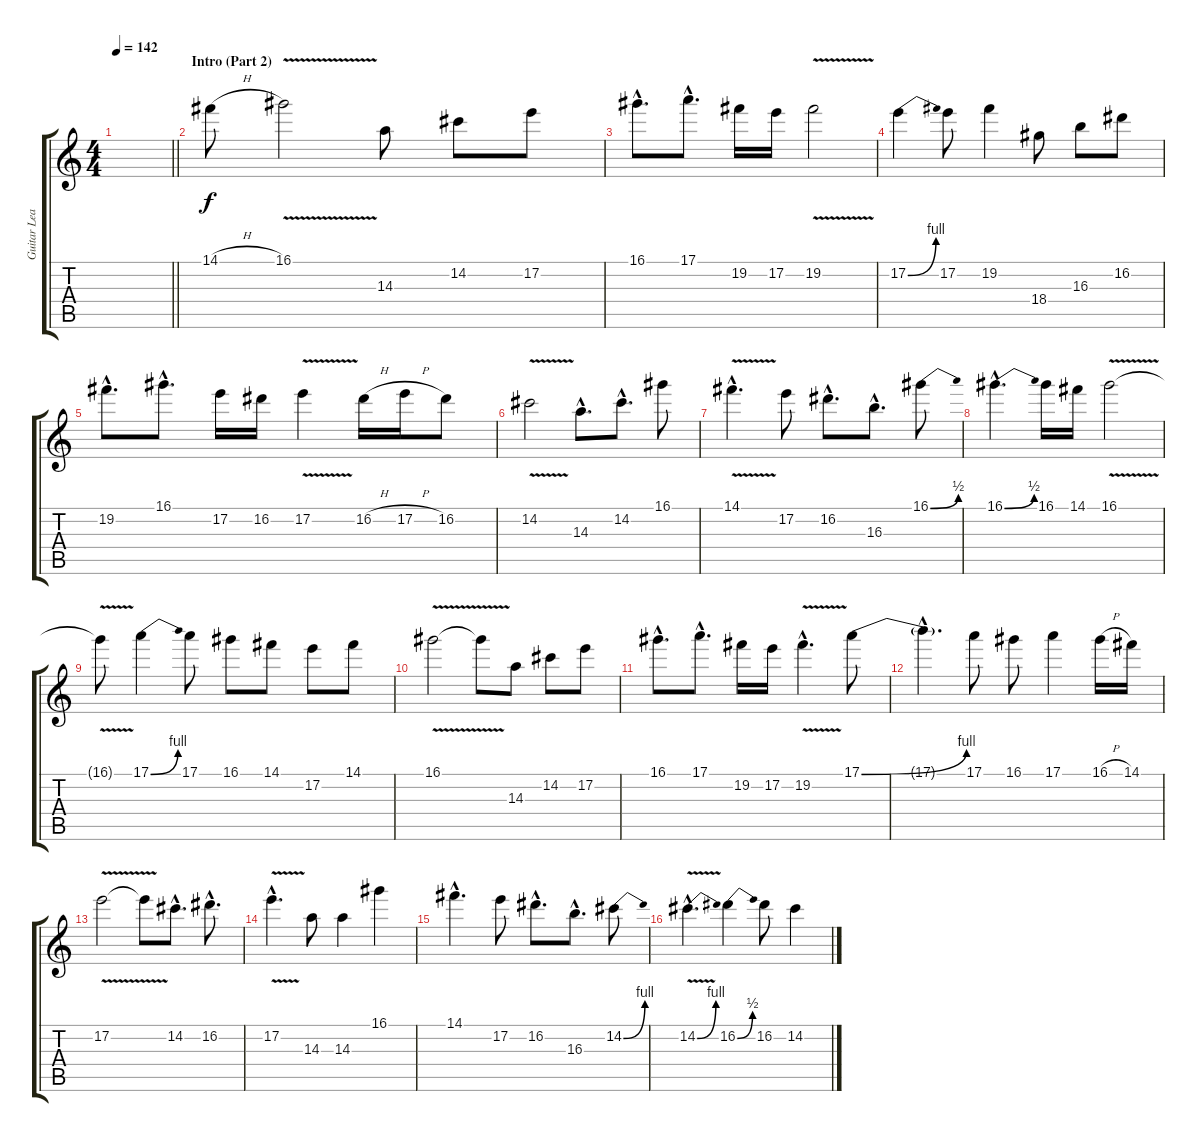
\track ("Guitar Lead" "Guitar Lea") {instrument overdrivenguitar}
\staff {score tabs}
\tuning (E4 B3 G3 D3 A2 E2) {hide}
\ts (4 4)
\tempo 142
\clef g2
\barLineRight lightlight
\ks c
|
\section ("" "Intro (Part 2)")
14.1{h}.8 16.1{v}.2 14.3.8 14.2.8 17.2.8 |
16.1{hac}.8{d} 17.1{hac}.8{d} 19.2.16 17.2.16 19.2{v}.2 |
17.2{be (bend 0 0 60 4)}.4 17.2.8 19.2.4 18.4.8 16.3.8 16.2.8 |
19.2{hac}.8{d} 16.1{hac}.8{d} 17.2.16 16.2.16 17.2{v}.4 16.2{h}.16 17.2{h}.16 16.2.8 |
14.2{v}.2 14.3{hac}.8{d} 14.2{hac}.8{d} 16.1.8 |
14.1{v hac}.4{d} 17.2.8 16.2{hac}.8{d} 16.3{hac}.8{d} 16.1{be (bend 0 0 60 2)}.8 |
16.1{be (bend 0 0 60 2) hac}.4{d} 16.1.16 14.1.16 16.1{v}.2 |
16.1{t}.8 17.1{be (bend 0 0 60 4)}.4 17.1.8 16.1.8 14.1.8 17.2.8 14.1.8 |
16.1{v}.2 16.1{t}.8 14.3.8 14.2.8 17.2.8 |
16.1{hac}.8{d} 17.1{hac}.8{d} 19.2.16 17.2.16 19.2{v hac}.4{d} 17.1{be (bend 0 0 60 4)}.8 |
17.1{hac t}.4{d} 17.1.8 16.1.8 17.1.4 16.1{h}.16 14.1.16 |
17.2{v}.2 17.2{t}.8 14.2{hac}.8{d} 16.2{hac}.8{d} |
17.2{v hac}.4{d} 14.3.8 14.3.4 16.1.4 |
14.1{hac}.4{d} 17.2.8 16.2{hac}.8{d} 16.3{hac}.8{d} 14.2{be (bend 0 0 60 4)}.8 |
14.2{be (bend 0 0 60 4) v hac}.4{d} 16.2{be (bend 0 0 60 2)}.4 16.2.8 14.2.4
